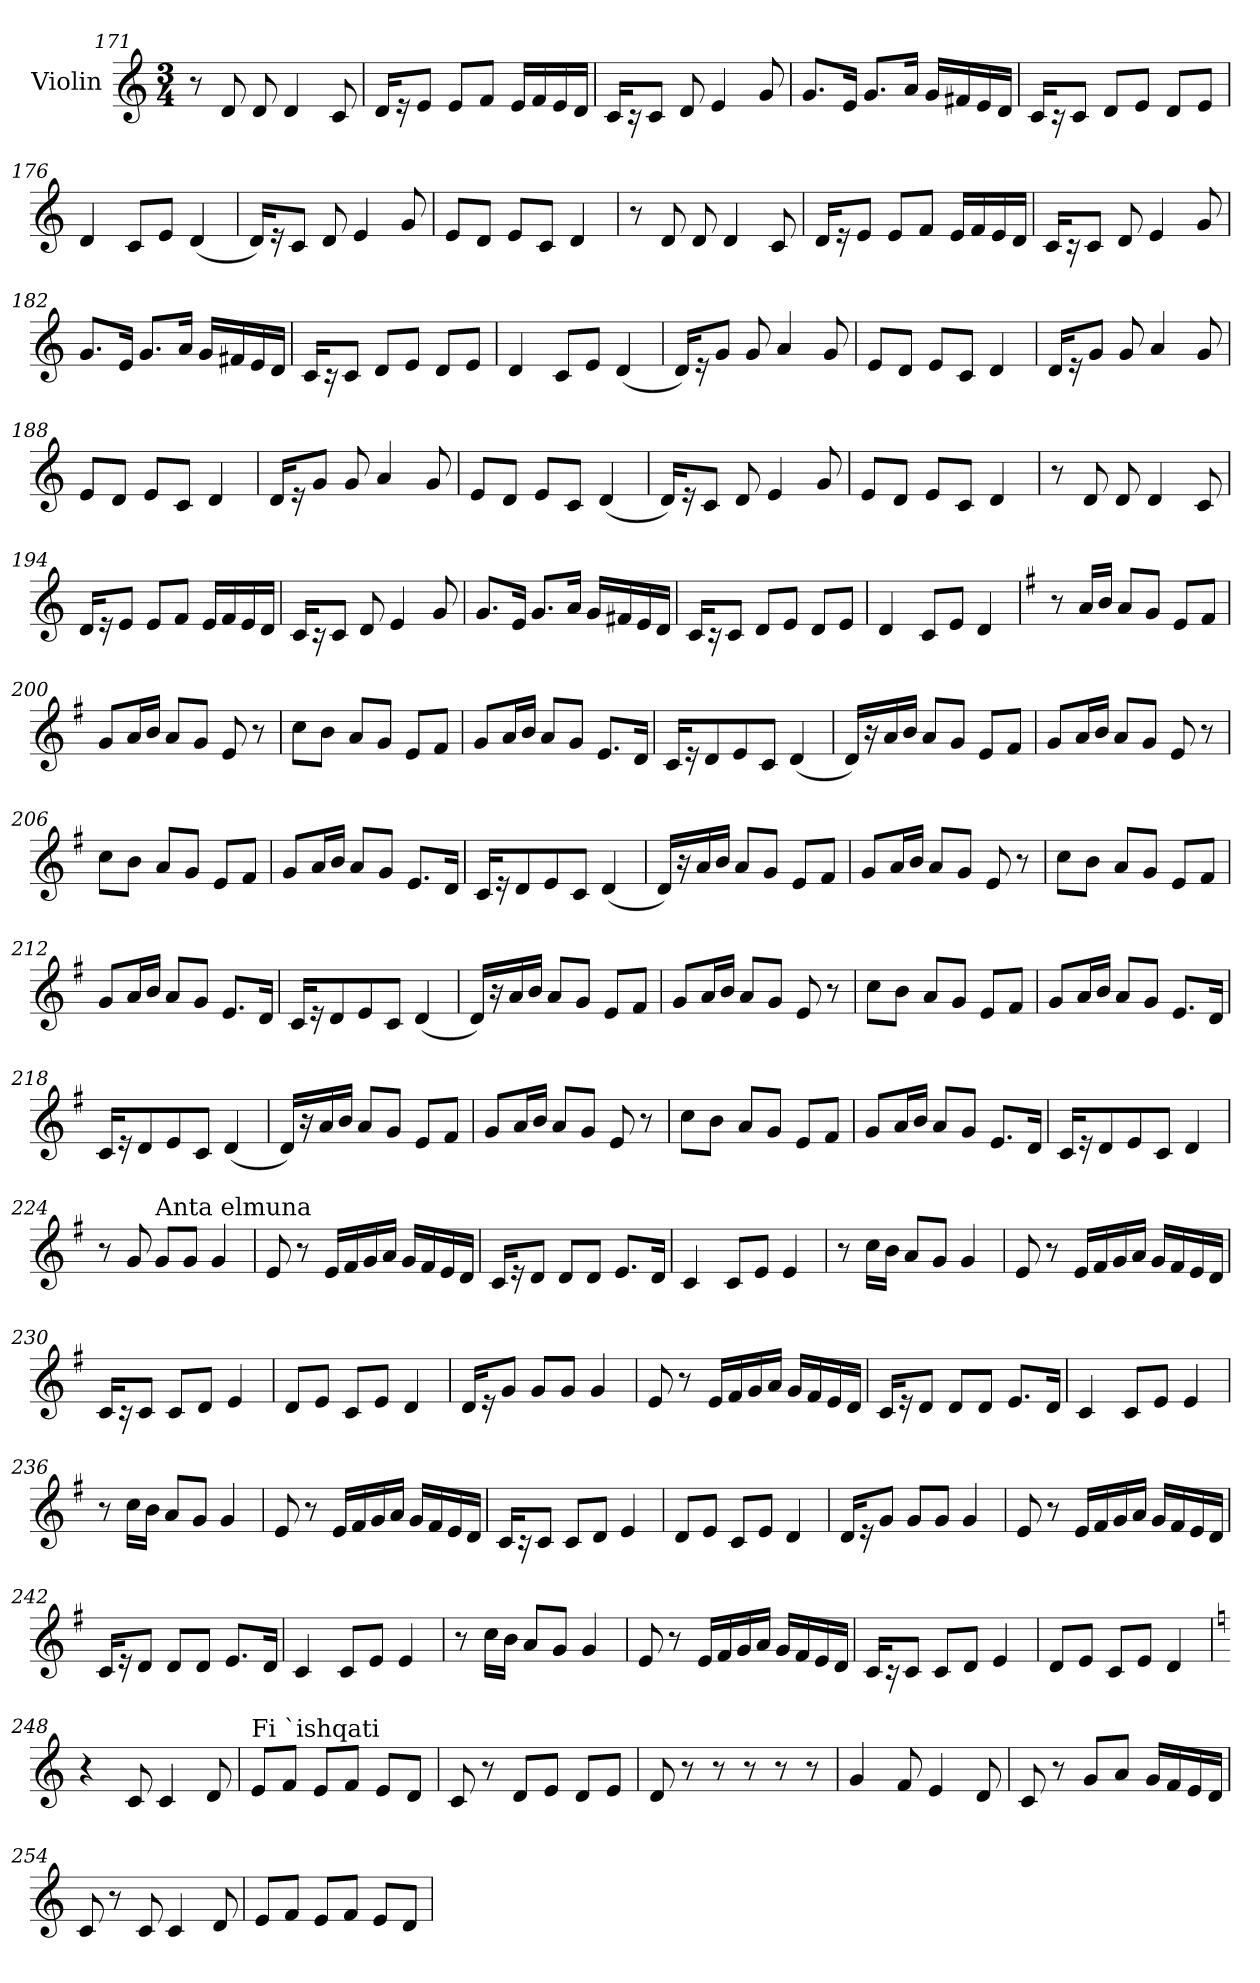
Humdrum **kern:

**kern
*part1
*staff1
*I"Violin
*clefG2
*k[]
*C:
*M3/4
=171
8r
8d/
8d/
4d/
8c/
!!LO:LB:g=z
=172
16d/KL
16r
8e/J
8e/L
8f/J
16e/LL
16f/
16e/
16d/JJ
=173
16c/KL
16r
8c/J
8d/
4e/
8g/
=174
8.g/L
16e/Jk
8.g/L
16a/Jk
16g/LL
16f#X/
16e/
16d/JJ
=175
16c/KL
16r
8c/J
8d/L
8e/J
8d/L
8e/J
=176
4d/
8c/L
8e/J
(<4d/
!!LO:LB:g=z
=177
16d/KL)
16r
8c/J
8d/
4e/
8g/
=178
8e/L
8d/J
8e/L
8c/J
4d/
=179
8r
8d/
8d/
4d/
8c/
=180
16d/KL
16r
8e/J
8e/L
8f/J
16e/LL
16f/
16e/
16d/JJ
=181
16c/KL
16r
8c/J
8d/
4e/
8g/
!!LO:LB:g=z
=182
8.g/L
16e/Jk
8.g/L
16a/Jk
16g/LL
16f#X/
16e/
16d/JJ
=183
16c/KL
16r
8c/J
8d/L
8e/J
8d/L
8e/J
=184
4d/
8c/L
8e/J
(<4d/
=185
16d/KL)
16r
8g/J
8g/
4a/
8g/
=186
8e/L
8d/J
8e/L
8c/J
4d/
!!LO:LB:g=z
=187
16d/KL
16r
8g/J
8g/
4a/
8g/
=188
8e/L
8d/J
8e/L
8c/J
4d/
=189
16d/KL
16r
8g/J
8g/
4a/
8g/
=190
8e/L
8d/J
8e/L
8c/J
(<4d/
=191
16d/KL)
16r
8c/J
8d/
4e/
8g/
=192
8e/L
8d/J
8e/L
8c/J
4d/
!!LO:LB:g=z
=193
8r
8d/
8d/
4d/
8c/
=194
16d/KL
16r
8e/J
8e/L
8f/J
16e/LL
16f/
16e/
16d/JJ
=195
16c/KL
16r
8c/J
8d/
4e/
8g/
=196
8.g/L
16e/Jk
8.g/L
16a/Jk
16g/LL
16f#X/
16e/
16d/JJ
=197
16c/KL
16r
8c/J
8d/L
8e/J
8d/L
8e/J
!!LO:LB:g=z
=198
4d/
8c/L
8e/J
4d/
=199
*k[f#]
*G:
8r
16a/LL
16b/JJ
8a/L
8g/J
8e/L
8f#/J
=200
8g/L
16a/L
16b/JJ
8a/L
8g/J
8e/
8r
=201
8cc\L
8b\J
8a/L
8g/J
8e/L
8f#/J
=202
8g/L
16a/L
16b/JJ
8a/L
8g/J
8.e/L
16d/Jk
=203
16c/KL
16r
8d/
8e/
8c/J
(<4d/
!!LO:LB:g=z
=204
16d/LL)
16r
16a/
16b/JJ
8a/L
8g/J
8e/L
8f#/J
=205
8g/L
16a/L
16b/JJ
8a/L
8g/J
8e/
8r
=206
8cc\L
8b\J
8a/L
8g/J
8e/L
8f#/J
=207
8g/L
16a/L
16b/JJ
8a/L
8g/J
8.e/L
16d/Jk
=208
16c/KL
16r
8d/
8e/
8c/J
(<4d/
!!LO:PB:g=z
=209
16d/LL)
16r
16a/
16b/JJ
8a/L
8g/J
8e/L
8f#/J
=210
8g/L
16a/L
16b/JJ
8a/L
8g/J
8e/
8r
=211
8cc\L
8b\J
8a/L
8g/J
8e/L
8f#/J
=212
8g/L
16a/L
16b/JJ
8a/L
8g/J
8.e/L
16d/Jk
=213
16c/KL
16r
8d/
8e/
8c/J
(<4d/
!!LO:LB:g=z
=214
16d/LL)
16r
16a/
16b/JJ
8a/L
8g/J
8e/L
8f#/J
=215
8g/L
16a/L
16b/JJ
8a/L
8g/J
8e/
8r
=216
8cc\L
8b\J
8a/L
8g/J
8e/L
8f#/J
=217
8g/L
16a/L
16b/JJ
8a/L
8g/J
8.e/L
16d/Jk
=218
16c/KL
16r
8d/
8e/
8c/J
(<4d/
!!LO:LB:g=z
=219
16d/LL)
16r
16a/
16b/JJ
8a/L
8g/J
8e/L
8f#/J
=220
8g/L
16a/L
16b/JJ
8a/L
8g/J
8e/
8r
=221
8cc\L
8b\J
8a/L
8g/J
8e/L
8f#/J
=222
8g/L
16a/L
16b/JJ
8a/L
8g/J
8.e/L
16d/Jk
=223
16c/KL
16r
8d/
8e/
8c/J
4d/
!!LO:LB:g=z
=224
8r
8g/
!LO:TX:a:t=Anta elmuna
8g/L
8g/J
4g/
=225
8e/
8r
16e/LL
16f#/
16g/
16a/JJ
16g/LL
16f#/
16e/
16d/JJ
=226
16c/KL
16r
8d/J
8d/L
8d/J
8.e/L
16d/Jk
=227
4c/
8c/L
8e/J
4e/
=228
8r
16cc\LL
16b\JJ
8a/L
8g/J
4g/
!!LO:LB:g=z
=229
8e/
8r
16e/LL
16f#/
16g/
16a/JJ
16g/LL
16f#/
16e/
16d/JJ
=230
16c/KL
16r
8c/J
8c/L
8d/J
4e/
=231
8d/L
8e/J
8c/L
8e/J
4d/
=232
16d/KL
16r
8g/J
8g/L
8g/J
4g/
=233
8e/
8r
16e/LL
16f#/
16g/
16a/JJ
16g/LL
16f#/
16e/
16d/JJ
!!LO:LB:g=z
=234
16c/KL
16r
8d/J
8d/L
8d/J
8.e/L
16d/Jk
=235
4c/
8c/L
8e/J
4e/
=236
8r
16cc\LL
16b\JJ
8a/L
8g/J
4g/
=237
8e/
8r
16e/LL
16f#/
16g/
16a/JJ
16g/LL
16f#/
16e/
16d/JJ
=238
16c/KL
16r
8c/J
8c/L
8d/J
4e/
!!LO:LB:g=z
=239
8d/L
8e/J
8c/L
8e/J
4d/
=240
16d/KL
16r
8g/J
8g/L
8g/J
4g/
=241
8e/
8r
16e/LL
16f#/
16g/
16a/JJ
16g/LL
16f#/
16e/
16d/JJ
=242
16c/KL
16r
8d/J
8d/L
8d/J
8.e/L
16d/Jk
=243
4c/
8c/L
8e/J
4e/
!!LO:LB:g=z
=244
8r
16cc\LL
16b\JJ
8a/L
8g/J
4g/
=245
8e/
8r
16e/LL
16f#/
16g/
16a/JJ
16g/LL
16f#/
16e/
16d/JJ
=246
16c/KL
16r
8c/J
8c/L
8d/J
4e/
=247
8d/L
8e/J
8c/L
8e/J
4d/
=248
*k[]
*C:
4r
8c/
4c/
8d/
!!LO:PB:g=z
=249
!LO:TX:a:t=Fi `ishqati
8e/L
8f/J
8e/L
8f/J
8e/L
8d/J
=250
8c/
8r
8d/L
8e/J
8d/L
8e/J
=251
8d/
8r
8r
8r
8r
8r
=252
4g/
8f/
4e/
8d/
=253
8c/
8r
8g/L
8a/J
16g/LL
16f/
16e/
16d/JJ
=254
8c/
8r
8c/
4c/
8d/
!!LO:LB:g=z
=255
8e/L
8f/J
8e/L
8f/J
8e/L
8d/J
=
*-
